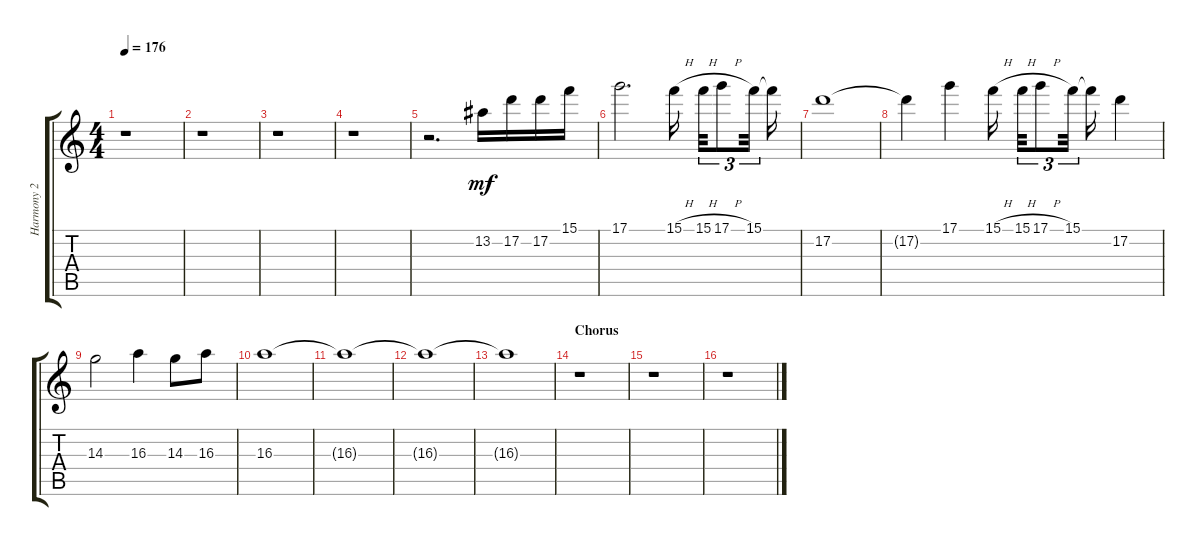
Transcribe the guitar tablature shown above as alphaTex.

\track ("Harmony 2" "Harmony 2") {instrument overdrivenguitar}
\staff {score tabs}
\tuning (D4 A3 F3 C3 G2 C2) {hide}
\ts (4 4)
\tempo 176
\clef g2
\ks aminor
r.1{dy mf} |
r.1 |
r.1 |
r.1 |
r.2{d} 13.2.16 17.2.16 17.2.16 15.1.16 |
17.1.2{d} 15.1{h}.16 15.1{h}.32{tu (3 2)} 17.1{h}.8{tu (3 2)} 15.1.32{tu (3 2)} 15.1{t}.16 |
17.2.1 |
17.2{t}.4 17.1.4 15.1{h}.16 15.1{h}.32{tu (3 2)} 17.1{h}.8{tu (3 2)} 15.1.32{tu (3 2)} 15.1{t}.16 17.2.4 |
14.3.2 16.3.4 14.3.8 16.3.8 |
16.3.1 |
16.3{t}.1 |
16.3{t}.1 |
16.3{t}.1 |
\section ("" "Chorus")
r.1 |
r.1 |
r.1
